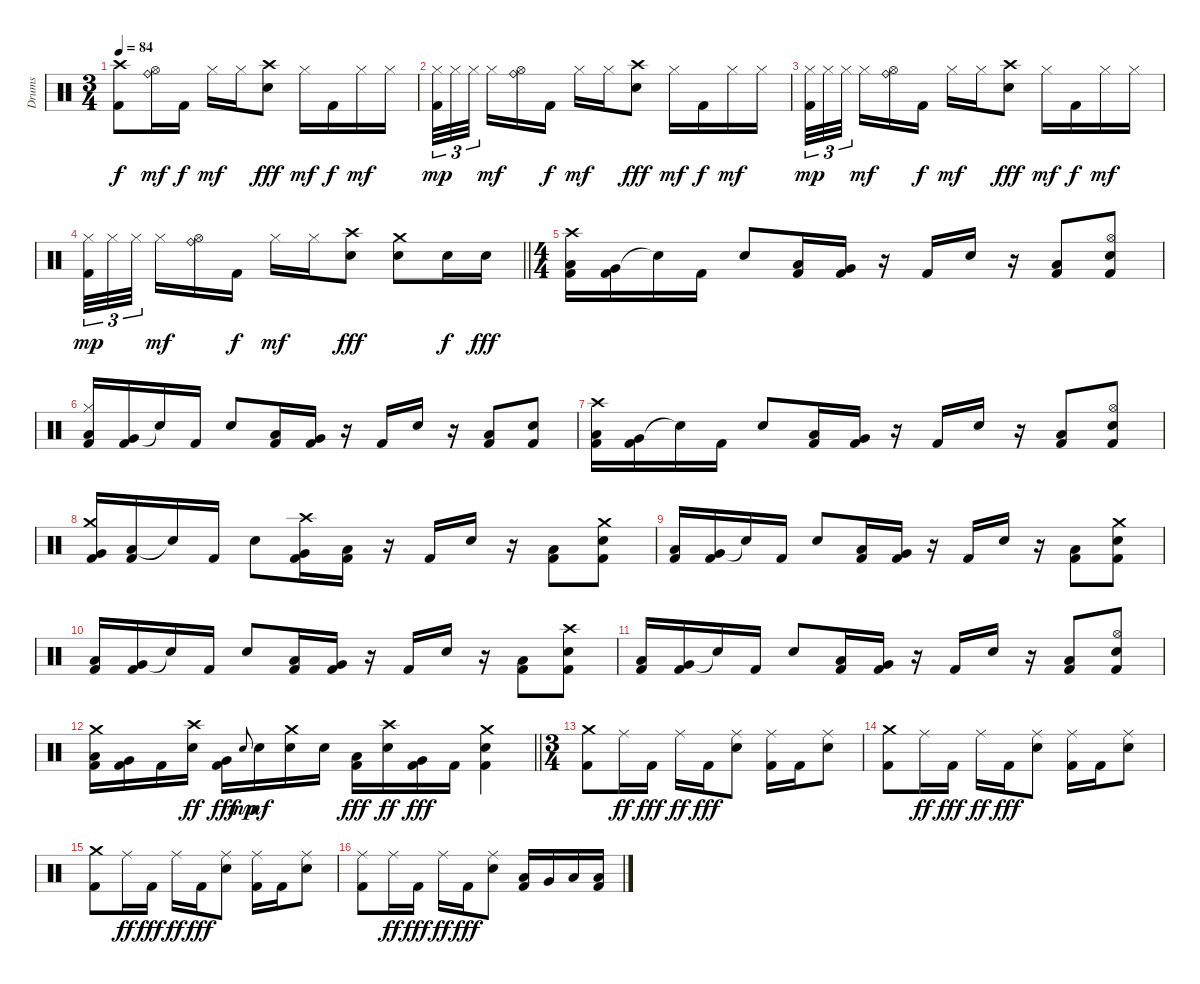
\track ("Drums" "Drums") {instrument percussion}
\staff {score}
\articulation defaults
\ts (3 4)
\section ("" "")
\tempo 84
\clef neutral
\ks c
("Crash high (hit)" "Kick (hit) 2").8{dy f} ("Ride (bell)" "Hi-Hat (open)").16{dy mf} "Kick (hit) 2".16{dy f} "Hi-Hat (closed)".16{dy mf} "Hi-Hat (closed)".16 ("Crash high (hit)" "Snare (hit) 2").8{dy fff} "Hi-Hat (closed)".16{dy mf} "Kick (hit) 2".16{dy f} "Hi-Hat (closed)".16{dy mf} "Hi-Hat (closed)".16 |
("Hi-Hat (closed)" "Kick (hit) 2").32{tu (3 2) dy mp} "Hi-Hat (closed)".32{tu (3 2)} "Hi-Hat (closed)".32{tu (3 2) beam splitsecondary} "Hi-Hat (closed)".16{dy mf} ("Ride (bell)" "Hi-Hat (open)").16 "Kick (hit) 2".16{dy f} "Hi-Hat (closed)".16{dy mf} "Hi-Hat (closed)".16 ("Crash high (hit)" "Snare (hit) 2").8{dy fff} "Hi-Hat (closed)".16{dy mf} "Kick (hit) 2".16{dy f} "Hi-Hat (closed)".16{dy mf} "Hi-Hat (closed)".16 |
("Hi-Hat (closed)" "Kick (hit) 2").32{tu (3 2) dy mp} "Hi-Hat (closed)".32{tu (3 2)} "Hi-Hat (closed)".32{tu (3 2) beam splitsecondary} "Hi-Hat (closed)".16{dy mf} ("Ride (bell)" "Hi-Hat (open)").16 "Kick (hit) 2".16{dy f} "Hi-Hat (closed)".16{dy mf} "Hi-Hat (closed)".16 ("Crash high (hit)" "Snare (hit) 2").8{dy fff} "Hi-Hat (closed)".16{dy mf} "Kick (hit) 2".16{dy f} "Hi-Hat (closed)".16{dy mf} "Hi-Hat (closed)".16 |
\barLineRight lightlight
("Hi-Hat (closed)" "Kick (hit) 2").32{tu (3 2) dy mp} "Hi-Hat (closed)".32{tu (3 2)} "Hi-Hat (closed)".32{tu (3 2) beam splitsecondary} "Hi-Hat (closed)".16{dy mf} ("Ride (bell)" "Hi-Hat (open)").16 "Kick (hit) 2".16{dy f} "Hi-Hat (closed)".16{dy mf} "Hi-Hat (closed)".16 ("Crash high (hit)" "Snare (hit) 2").8{dy fff} ("Crash medium (hit)" "Snare (hit) 2").8 "Snare (hit) 2".16{dy f} "Snare (hit) 2".16{dy fff} |
\ts (4 4)
\section ("" "")
("Crash high (hit)" "Low Floor Tom (hit)" "Kick (hit) 2").16 ("Very Low Tom (hit)" "Kick (hit) 2").16 "Snare (hit)"{t}.16 "Kick (hit) 2".16 "Snare (hit) 2".8 ("Low Floor Tom (hit)" "Kick (hit) 2").16 ("Very Low Tom (hit)" "Kick (hit) 2").16 r.16 "Kick (hit) 2".16 "Snare (hit) 2".16 r.16 ("Low Floor Tom (hit)" "Kick (hit) 2").8 ("Hi-Hat (open)" "Snare (hit) 2" "Kick (hit) 2").8 |
("Hi-Hat (closed)" "Low Floor Tom (hit)" "Kick (hit) 2").16 ("Very Low Tom (hit)" "Kick (hit) 2").16 "Snare (hit)"{t}.16 "Kick (hit) 2".16 "Snare (hit) 2".8 ("Low Floor Tom (hit)" "Kick (hit) 2").16 ("Very Low Tom (hit)" "Kick (hit) 2").16 r.16 "Kick (hit) 2".16 "Snare (hit) 2".16 r.16 ("Low Floor Tom (hit)" "Kick (hit) 2").8 ("Snare (hit) 2" "Kick (hit) 2").8 |
("Crash high (hit)" "Low Floor Tom (hit)" "Kick (hit) 2").16 ("Very Low Tom (hit)" "Kick (hit) 2").16 "Snare (hit)"{t}.16 "Kick (hit) 2".16 "Snare (hit) 2".8 ("Low Floor Tom (hit)" "Kick (hit) 2").16 ("Very Low Tom (hit)" "Kick (hit) 2").16 r.16 "Kick (hit) 2".16 "Snare (hit) 2".16 r.16 ("Low Floor Tom (hit)" "Kick (hit) 2").8 ("Hi-Hat (open)" "Snare (hit) 2" "Kick (hit) 2").8 |
("Crash medium (hit)" "Very Low Tom (hit)" "Kick (hit) 2").16 ("Low Floor Tom (hit)" "Kick (hit) 2").16 "Snare (hit)"{t}.16 "Kick (hit) 2".16 "Snare (hit) 2".8 ("Crash high (hit)" "Very Low Tom (hit)" "Kick (hit) 2").16 ("Low Floor Tom (hit)" "Kick (hit) 2").16 r.16 "Kick (hit) 2".16 "Snare (hit) 2".16 r.16 ("Low Floor Tom (hit)" "Kick (hit) 2").8 ("Crash medium (hit)" "Snare (hit) 2" "Kick (hit) 2").8 |
("Low Floor Tom (hit)" "Kick (hit) 2").16 ("Very Low Tom (hit)" "Kick (hit) 2").16 "Snare (hit)"{t}.16 "Kick (hit) 2".16 "Snare (hit) 2".8 ("Low Floor Tom (hit)" "Kick (hit) 2").16 ("Very Low Tom (hit)" "Kick (hit) 2").16 r.16 "Kick (hit) 2".16 "Snare (hit) 2".16 r.16 ("Low Floor Tom (hit)" "Kick (hit) 2").8 ("Crash medium (hit)" "Snare (hit) 2" "Kick (hit) 2").8 |
("Low Floor Tom (hit)" "Kick (hit) 2").16 ("Very Low Tom (hit)" "Kick (hit) 2").16 "Snare (hit)"{t}.16 "Kick (hit) 2".16 "Snare (hit) 2".8 ("Low Floor Tom (hit)" "Kick (hit) 2").16 ("Very Low Tom (hit)" "Kick (hit) 2").16 r.16 "Kick (hit) 2".16 "Snare (hit) 2".16 r.16 ("Low Floor Tom (hit)" "Kick (hit) 2").8 ("Crash high (hit)" "Snare (hit) 2" "Kick (hit) 2").8 |
("Low Floor Tom (hit)" "Kick (hit) 2").16 ("Very Low Tom (hit)" "Kick (hit) 2").16 "Snare (hit)"{t}.16 "Kick (hit) 2".16 "Snare (hit) 2".8 ("Low Floor Tom (hit)" "Kick (hit) 2").16 ("Very Low Tom (hit)" "Kick (hit) 2").16 r.16 "Kick (hit) 2".16 "Snare (hit) 2".16 r.16 ("Low Floor Tom (hit)" "Kick (hit) 2").8 ("Hi-Hat (open)" "Snare (hit) 2" "Kick (hit) 2").8 |
\barLineRight lightlight
("Crash medium (hit)" "Low Floor Tom (hit)" "Kick (hit) 2").16 ("Very Low Tom (hit)" "Kick (hit) 2").16 "Kick (hit) 2".16 ("Crash high (hit)" "Snare (hit) 2").16{dy ff} ("Very Low Tom (hit)" "Kick (hit) 2").16{dy fff} "Snare (hit) 2".8{gr onbeat dy mp} "Snare (hit) 2".16{dy mf} ("Crash medium (hit)" "Snare (hit) 2").16 "Snare (hit) 2".16 ("Low Floor Tom (hit)" "Kick (hit) 2").16{dy fff} ("Crash high (hit)" "Snare (hit) 2").16{dy ff} ("Very Low Tom (hit)" "Kick (hit) 2").16{dy fff} "Kick (hit) 2".16 ("Crash medium (hit)" "Snare (hit) 2" "Kick (hit) 2").4 |
\ts (3 4)
\section ("" "")
("Crash medium (hit)" "Kick (hit) 2").8 "Ride (middle)".16{dy ff} "Kick (hit) 2".16{dy fff} "Ride (middle)".16{dy ff} "Kick (hit) 2".16{dy fff} ("Ride (middle)" "Snare (hit) 2").8 ("Ride (middle)" "Kick (hit) 2").16 "Kick (hit) 2".16 ("Ride (middle)" "Snare (hit) 2").8 |
("Crash medium (hit)" "Kick (hit) 2").8 "Ride (middle)".16{dy ff} "Kick (hit) 2".16{dy fff} "Ride (middle)".16{dy ff} "Kick (hit) 2".16{dy fff} ("Ride (middle)" "Snare (hit) 2").8 ("Ride (middle)" "Kick (hit) 2").16 "Kick (hit) 2".16 ("Ride (middle)" "Snare (hit) 2").8 |
("Crash medium (hit)" "Kick (hit) 2").8 "Ride (middle)".16{dy ff} "Kick (hit) 2".16{dy fff} "Ride (middle)".16{dy ff} "Kick (hit) 2".16{dy fff} ("Ride (middle)" "Snare (hit) 2").8 ("Ride (middle)" "Kick (hit) 2").16 "Kick (hit) 2".16 ("Ride (middle)" "Snare (hit) 2").8 |
("Ride (middle)" "Kick (hit) 2").8 "Ride (middle)".16{dy ff} "Kick (hit) 2".16{dy fff} "Ride (middle)".16{dy ff} "Kick (hit) 2".16{dy fff} ("Ride (middle)" "Snare (hit) 2").8 ("Low Tom (hit)" "Kick (hit) 2").16 "Very Low Tom (hit)".16 "Low Floor Tom (hit)".16 ("Low Floor Tom (hit)" "Kick (hit) 2").16
